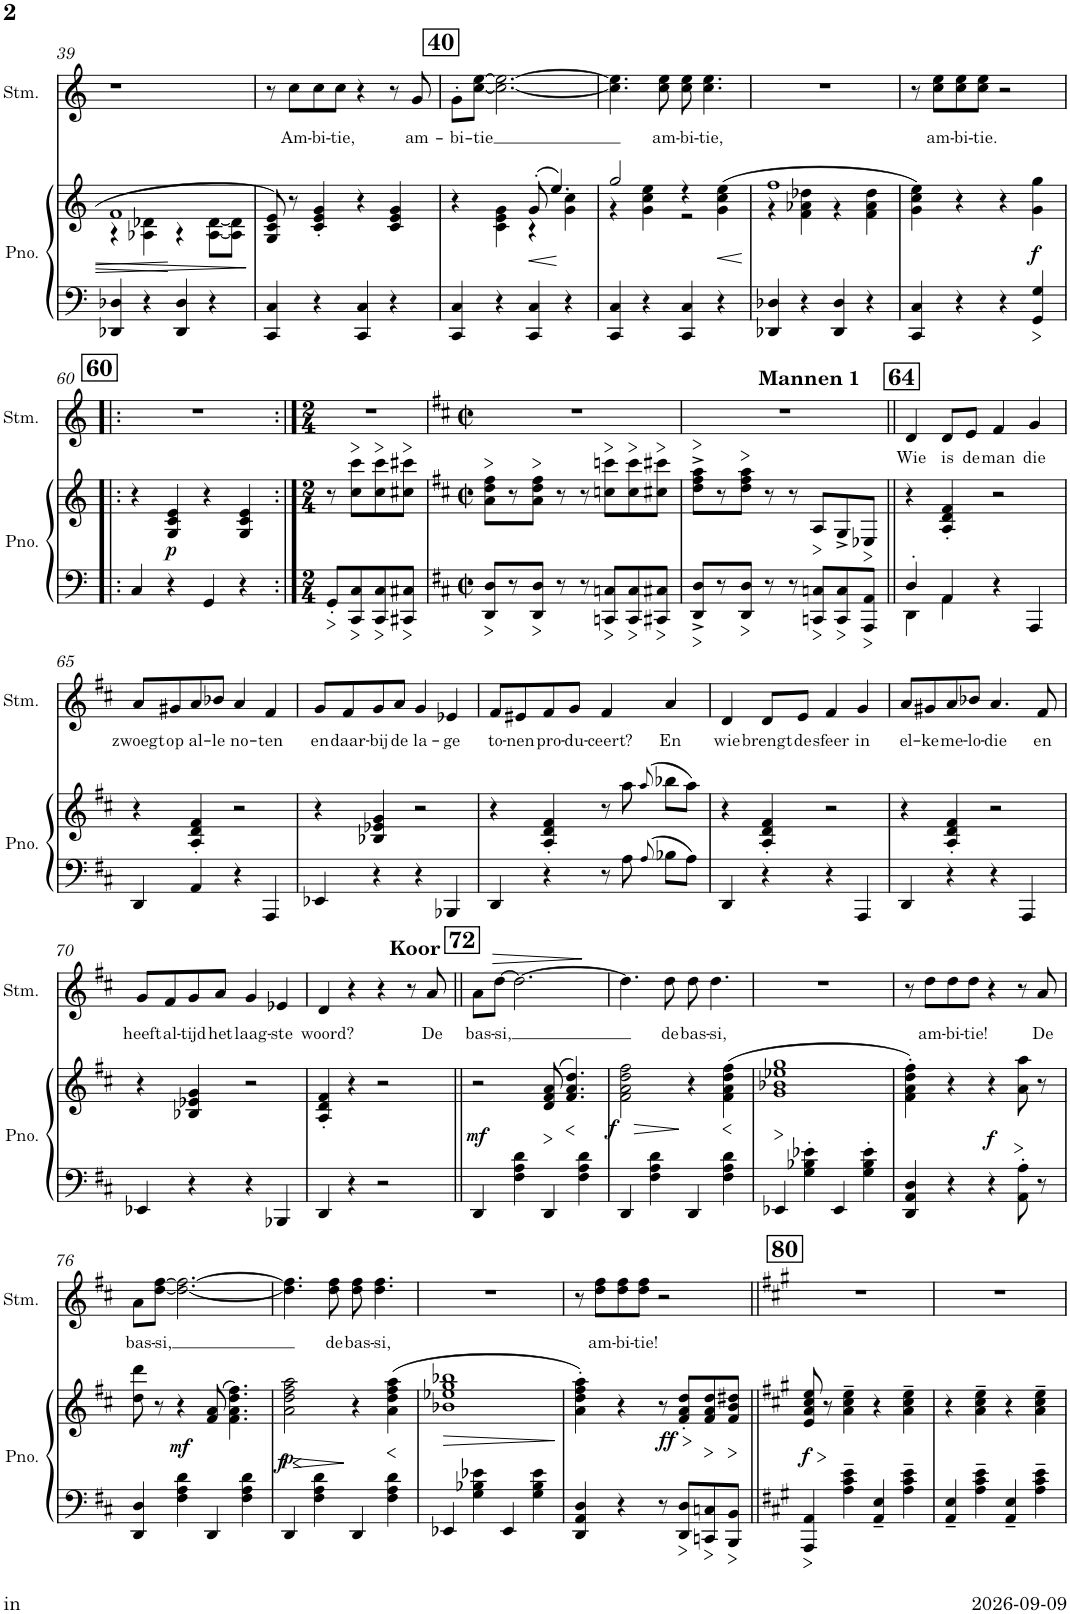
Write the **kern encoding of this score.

**kern	**kern	**dynam	**kern	**text	**dynam	**kern	**kern	**kern	**kern
*part6	*part6	*part6	*part5	*part5	*part5	*part4	*part3	*part2	*part1
*staff7	*staff6	*staff6/7	*staff5	*staff5	*staff5	*staff4	*staff3	*staff2	*staff1
*I"Piano	*	*	*I"Stem	*	*	*I"Vrouwen 2	*I"Mannen 2	*I"Vrouwen 1	*I"Mannen 1
*I'Pno.	*	*	*I'Stm.	*	*	*I'V2	*I'M2	*I'V1	*I'M1
!!LO:PB:g=z
*clefF4	*clefG2	*	*clefG2	*	*	*clefG2	*clefG2	*clefG2	*clefG2
*	*	*	*Trd5c9	*	*	*Trd5c9	*Trd5c9	*Trd5c9	*Trd5c9
*k[]	*k[]	*	*k[]	*	*	*k[]	*k[]	*k[]	*k[]
*M2/2	*M2/2	*	*M2/2	*	*	*M2/2	*M2/2	*M2/2	*M2/2
*met(c|)	*met(c|)	*	*met(c|)	*	*	*met(c|)	*met(c|)	*met(c|)	*met(c|)
=39	=39	=39	=39	=39	=39	=39	=39	=39	=39
*	*^	*	*	*	*	*	*	*	*
4DD-X/ 4D-X/	1f	4r	.	1r	.	.	1r	1r	1r	1r
4r	.	4A-X\ 4d-X\	.	.	.	.	.	.	.	.
4DD-/ 4D-/	.	4r	.	.	.	.	.	.	.	.
4r	.	[8A-\ [8d-\L	.	.	.	.	.	.	.	.
.	.	8A-\] 8d-\]J	.	.	.	.	.	.	.	.
*	*v	*v	*	*	*	*	*	*	*	*
=40	=40	=40	=40	=40	=40	=40	=40	=40	=40
4CC/ 4C/	8G/ 8c/ 8e/	.	8r	.	.	1r	1r	1r	1r
!	!	!	!	!LO:LY:b	!	!	!	!	!
.	8r	.	8cc\L	Am-	.	.	.	.	.
!	!	!	!	!LO:LY:b	!	!	!	!	!
4r	4c/' 4e/' 4g/'	.	8cc\	-bi-	.	.	.	.	.
!	!	!	!	!LO:LY:b	!	!	!	!	!
.	.	.	8cc\J	-tie,	.	.	.	.	.
4CC/ 4C/	4r	.	4r	.	.	.	.	.	.
4r	4c/ 4e/ 4g/	.	8r	.	.	.	.	.	.
!	!	!	!	!LO:LY:b	!	!	!	!	!
.	.	.	8g/	am-	.	.	.	.	.
!!LO:REH:place=s1:a:B:cj:fs=14:t=40
=41	=41	=41	=41	=41	=41	=41	=41	=41	=41
*	*^	*	*	*	*	*	*	*	*
!	!	!	!	!	!LO:LY:b	!	!	!	!	!
4CC/ 4C/	4r	2ryy	.	8g'\L	-bi-	.	1r	1r	1r	1r
!	!	!	!	!	!LO:LY:b	!	!	!	!	!
.	.	.	.	[<8cc\ [>8ee\J	-tie	.	.	.	.	.
4r	4c\ 4e\ 4g\	.	.	2.cc\_ 2.ee\_	.	.	.	.	.	.
!	!	!	!LO:HP:b	!	!	!	!	!	!	!
4CC/ 4C/	(>8g'/	4r	<	.	.	.	.	.	.	.
.	4.ee/)	.	.	.	.	.	.	.	.	.
4r	.	4g\ 4cc\	.	.	.	.	.	.	.	.
=42	=42	=42	=42	=42	=42	=42	=42	=42	=42	=42
4CC/ 4C/	2gg/	4r	.	4.cc\] 4.ee\]	.	.	1r	1r	1r	1r
4r	.	4g\ 4cc\ 4ee\	.	.	.	.	.	.	.	.
!	!	!	!	!	!LO:LY:b	!	!	!	!	!
.	.	.	.	8cc\ 8ee\	am-	.	.	.	.	.
!	!	!	!	!	!LO:LY:b	!	!	!	!	!
4CC/ 4C/	4r	2r	.	8cc\ 8ee\	-bi-	.	.	.	.	.
!	!	!	!	!	!LO:LY:b	!	!	!	!	!
.	.	.	.	4.cc\ 4.ee\	-tie,	.	.	.	.	.
!	!	!	!LO:HP:b	!	!	!	!	!	!	!
4r	(>4g\ 4cc\ 4ee\	.	<	.	.	.	.	.	.	.
*	*v	*v	*	*	*	*	*	*	*	*
.	.	[	.	.	.	.	.	.	.
=43	=43	=43	=43	=43	=43	=43	=43	=43	=43
*	*^	*	*	*	*	*	*	*	*
4DD-X/ 4D-X/	1ff	4r	.	1r	.	.	1r	1r	1r	1r
4r	.	4f\ 4a-X\ 4dd-X\	.	.	.	.	.	.	.	.
4DD-/ 4D-/	.	4r	.	.	.	.	.	.	.	.
4r	.	4f\ 4a-\ 4dd-\	.	.	.	.	.	.	.	.
*	*v	*v	*	*	*	*	*	*	*	*
=44	=44	=44	=44	=44	=44	=44	=44	=44	=44
4CC/ 4C/	4g\ 4cc\ 4ee\)	.	8r	.	.	1r	1r	1r	1r
!	!	!	!	!LO:LY:b	!	!	!	!	!
.	.	.	8cc\ 8ee\L	am-	.	.	.	.	.
!	!	!	!	!LO:LY:b	!	!	!	!	!
4r	4r	.	8cc\ 8ee\	-bi-	.	.	.	.	.
!	!	!	!	!LO:LY:b	!	!	!	!	!
.	.	.	8cc\ 8ee\J	-tie.	.	.	.	.	.
4r	4r	.	2r	.	.	.	.	.	.
!	!	!LO:DY:n=1:b	!	!	!	!	!	!	!
4GG/ 4G/	4g\ 4gg\	[ f	.	.	.	.	.	.	.
!!LO:LB:g=z
!!LO:REH:place=s1:a:B:cj:fs=14:t=60
=60!|:	=60!|:	=60!|:	=60!|:	=60!|:	=60!|:	=60!|:	=60!|:	=60!|:	=60!|:
4C/	4r	.	1r	.	.	1r	1r	1r	1r
!	!	!LO:DY:b	!	!	!	!	!	!	!
4r	4G/ 4c/ 4e/	p	.	.	.	.	.	.	.
4GG/	4r	.	.	.	.	.	.	.	.
4r	4G/ 4c/ 4e/	.	.	.	.	.	.	.	.
=61:|!	=61:|!	=61:|!	=61:|!	=61:|!	=61:|!	=61:|!	=61:|!	=61:|!	=61:|!
*M2/4	*M2/4	*	*M2/4	*	*	*M2/4	*M2/4	*M2/4	*M2/4
8GG'/L	8r	.	2r	.	.	2r	2r	2r	2r
!	!	!LO:HP:b	!	!	!	!	!	!	!
8CC/ 8C/	8cc\ 8ccc\L	>	.	.	.	.	.	.	.
!	!	!LO:HP:n=1:b	!	!	!	!	!	!	!
8CC/ 8C/	8cc\ 8ccc\	] >	.	.	.	.	.	.	.
!	!	!LO:HP:n=1:b	!	!	!	!	!	!	!
8CC#X/ 8C#X/J	8cc#X\ 8ccc#X\J	] >	.	.	.	.	.	.	.
.	.	]	.	.	.	.	.	.	.
=62	=62	=62	=62	=62	=62	=62	=62	=62	=62
*k[f#c#]	*k[f#c#]	*	*k[f#c#]	*	*	*k[f#c#]	*k[f#c#]	*k[f#c#]	*k[f#c#]
*M2/2	*M2/2	*	*M2/2	*	*	*M2/2	*M2/2	*M2/2	*M2/2
*met(c|)	*met(c|)	*	*met(c|)	*	*	*met(c|)	*met(c|)	*met(c|)	*met(c|)
!	!	!LO:HP:b	!	!	!	!	!	!	!
8DD/ 8D/L	8a\ 8dd\ 8ff#\L	>	1r	.	.	1r	1r	1r	1r
8r	8r	.	.	.	.	.	.	.	.
!	!	!LO:HP:n=1:b	!	!	!	!	!	!	!
8DD/ 8D/J	8a\ 8dd\ 8ff#\J	] >	.	.	.	.	.	.	.
8r	8r	.	.	.	.	.	.	.	.
8r	8r	.	.	.	.	.	.	.	.
!	!	!LO:HP:n=1:b	!	!	!	!	!	!	!
8CCn/ 8Cn/L	8ccn\ 8cccn\L	] >	.	.	.	.	.	.	.
!	!	!LO:HP:n=1:b	!	!	!	!	!	!	!
8CC/ 8C/	8cc\ 8ccc\	] >	.	.	.	.	.	.	.
!	!	!LO:HP:n=1:b	!	!	!	!	!	!	!
8CC#X/ 8C#X/J	8cc#X\ 8ccc#X\J	] >	.	.	.	.	.	.	.
.	.	]	.	.	.	.	.	.	.
=63	=63	=63	=63	=63	=63	=63	=63	=63	=63
!	!	!LO:HP:b	!	!	!	!	!	!	!
8DD/^ 8D/^L	8dd\^ 8ff#\^ 8aa\^L	>	1r	.	.	1r	1r	1r	1r
8r	8r	.	.	.	.	.	.	.	.
!	!	!LO:HP:n=1:b	!	!	!	!	!	!	!
8DD/ 8D/J	8dd\ 8ff#\ 8aa\J	] >	.	.	.	.	.	.	.
8r	8r	.	.	.	.	.	.	.	.
8r	8r	.	.	.	.	.	.	.	.
!	!	!LO:HP:n=1:b	!	!	!	!	!	!	!
8CCn/ 8Cn/L	8A/L	] >	.	.	.	.	.	.	.
8CC/ 8C/	8G^/	.	.	.	.	.	.	.	.
!	!	!LO:HP:b=2	!	!	!	!	!	!	!
!	!	!LO:HP:n=1:b	!	!	!	!	!	!	!
8AAA/ 8AA/J	8E-X/J	> ] >	.	.	.	.	.	.	.
!!LO:REH:place=s1:a:B:cj:fs=14:t=64
=64||	=64||	=64||	=64||	=64||	=64||	=64||	=64||	=64||	=64||
*^	*	*	*	*	*	*	*	*	*
!	!	!	!	!	!	!	!	!	!	!LO:TX:a:B:t=Mannen 1
!	!	!	!	!	!LO:LY:b	!	!	!	!	!
4D'/	4DD\	4r	.	4d/	Wie	.	1r	1r	1r	1r
!	!	!	!	!	!LO:LY:b	!	!	!	!	!
4AA/	4AA\	4A/' 4d/' 4f#/'	.	8d/L	is	.	.	.	.	.
!	!	!	!	!	!LO:LY:b	!	!	!	!	!
.	.	.	.	8e/J	de	.	.	.	.	.
!	!	!	!	!	!LO:LY:b	!	!	!	!	!
4r	2ryy	2r	.	4f#/	man	.	.	.	.	.
!	!	!	!	!	!LO:LY:b	!	!	!	!	!
4AAA/	.	.	.	4g/	die	.	.	.	.	.
*v	*v	*	*	*	*	*	*	*	*	*
!!LO:LB:g=z
=65	=65	=65	=65	=65	=65	=65	=65	=65	=65
!	!	!	!	!LO:LY:b	!	!	!	!	!
4DD/	4r	.	8a/L	zwoegt	.	1r	1r	1r	1r
!	!	!	!	!LO:LY:b	!	!	!	!	!
.	.	.	8g#X/	op	.	.	.	.	.
!	!	!	!	!LO:LY:b	!	!	!	!	!
4AA/	4A/' 4d/' 4f#/'	.	8a/	al-	.	.	.	.	.
!	!	!	!	!LO:LY:b	!	!	!	!	!
.	.	.	8b-X/J	-le	.	.	.	.	.
!	!	!	!	!LO:LY:b	!	!	!	!	!
4r	2r	.	4a/	no-	.	.	.	.	.
!	!	!	!	!LO:LY:b	!	!	!	!	!
4AAA/	.	.	4f#/	-ten	.	.	.	.	.
=66	=66	=66	=66	=66	=66	=66	=66	=66	=66
!	!	!	!	!LO:LY:b	!	!	!	!	!
4EE-X/	4r	.	8g/L	en	.	1r	1r	1r	1r
!	!	!	!	!LO:LY:b	!	!	!	!	!
.	.	.	8f#/	daar-	.	.	.	.	.
!	!	!	!	!LO:LY:b	!	!	!	!	!
4r	4B-X/ 4e-X/ 4g/	.	8g/	-bij	.	.	.	.	.
!	!	!	!	!LO:LY:b	!	!	!	!	!
.	.	.	8a/J	de	.	.	.	.	.
!	!	!	!	!LO:LY:b	!	!	!	!	!
4r	2r	.	4g/	la-	.	.	.	.	.
!	!	!	!	!LO:LY:b	!	!	!	!	!
4BBB-X/	.	.	4e-X/	-ge	.	.	.	.	.
=67	=67	=67	=67	=67	=67	=67	=67	=67	=67
!	!	!	!	!LO:LY:b	!	!	!	!	!
4DD/	4r	.	8f#/L	to-	.	1r	1r	1r	1r
!	!	!	!	!LO:LY:b	!	!	!	!	!
.	.	.	8e#X/	-nen	.	.	.	.	.
!	!	!	!	!LO:LY:b	!	!	!	!	!
4r	4A/' 4d/' 4f#/'	.	8f#/	pro-	.	.	.	.	.
!	!	!	!	!LO:LY:b	!	!	!	!	!
.	.	.	8g/J	-du-	.	.	.	.	.
!	!	!	!	!LO:LY:b	!	!	!	!	!
8r	8r	.	4f#/	-ceert?	.	.	.	.	.
8A\	8aa\	.	.	.	.	.	.	.	.
8qA/	(8qaa/	.	.	.	.	.	.	.	.
!	!	!	!	!LO:LY:b	!	!	!	!	!
8B-X\L	8bb-X\L	.	4a/	En	.	.	.	.	.
8A\J	8aa\J)	.	.	.	.	.	.	.	.
=68	=68	=68	=68	=68	=68	=68	=68	=68	=68
!	!	!	!	!LO:LY:b	!	!	!	!	!
4DD/	4r	.	4d/	wie	.	1r	1r	1r	1r
!	!	!	!	!LO:LY:b	!	!	!	!	!
4r	4A/' 4d/' 4f#/'	.	8d/L	brengt	.	.	.	.	.
!	!	!	!	!LO:LY:b	!	!	!	!	!
.	.	.	8e/J	de	.	.	.	.	.
!	!	!	!	!LO:LY:b	!	!	!	!	!
4r	2r	.	4f#/	sfeer	.	.	.	.	.
!	!	!	!	!LO:LY:b	!	!	!	!	!
4AAA/	.	.	4g/	in	.	.	.	.	.
=69	=69	=69	=69	=69	=69	=69	=69	=69	=69
!	!	!	!	!LO:LY:b	!	!	!	!	!
4DD/	4r	.	8a/L	el-	.	1r	1r	1r	1r
!	!	!	!	!LO:LY:b	!	!	!	!	!
.	.	.	8g#X/	-ke	.	.	.	.	.
!	!	!	!	!LO:LY:b	!	!	!	!	!
4r	4A/' 4d/' 4f#/'	.	8a/	me-	.	.	.	.	.
!	!	!	!	!LO:LY:b	!	!	!	!	!
.	.	.	8b-X/J	-lo-	.	.	.	.	.
!	!	!	!	!LO:LY:b	!	!	!	!	!
4r	2r	.	4.a/	-die	.	.	.	.	.
4AAA/	.	.	.	.	.	.	.	.	.
!	!	!	!	!LO:LY:b	!	!	!	!	!
.	.	.	8f#/	en	.	.	.	.	.
!!LO:LB:g=z
=70	=70	=70	=70	=70	=70	=70	=70	=70	=70
!	!	!	!	!LO:LY:b	!	!	!	!	!
4EE-X/	4r	.	8g/L	heeft	.	1r	1r	1r	1r
!	!	!	!	!LO:LY:b	!	!	!	!	!
.	.	.	8f#/	al-	.	.	.	.	.
!	!	!	!	!LO:LY:b	!	!	!	!	!
4r	4B-X/ 4e-X/ 4g/	.	8g/	-tijd	.	.	.	.	.
!	!	!	!	!LO:LY:b	!	!	!	!	!
.	.	.	8a/J	het	.	.	.	.	.
!	!	!	!	!LO:LY:b	!	!	!	!	!
4r	2r	.	4g/	laag-	.	.	.	.	.
!	!	!	!	!LO:LY:b	!	!	!	!	!
4BBB-X/	.	.	4e-X/	-ste	.	.	.	.	.
=71	=71	=71	=71	=71	=71	=71	=71	=71	=71
!	!	!	!	!LO:LY:b	!	!	!	!	!
*	*	*	*	*	*	*	*	*	*^
4DD/	4A/' 4d/' 4f#/'	.	4d/	woord?	.	1r	1r	1r	1r	2..ryy
4r	4r	.	4r	.	.	.	.	.	.	.
2r	2r	.	4r	.	.	.	.	.	.	.
.	.	.	8r	.	.	.	.	.	.	.
!	!	!	!	!	!	!	!	!	!	!LO:TX:a:B:t=Koor
!	!	!	!	!LO:LY:b	!	!	!	!	!	!
.	.	.	8a/	De	.	.	.	.	.	8ryy
!!LO:REH:place=s1:a:B:cj:fs=14:t=72
=72||	=72||	=72||	=72||	=72||	=72||	=72||	=72||	=72||	=72||	=72||
!	!	!LO:DY:a=2	!	!LO:LY:b	!	!	!	!	!	!
*	*	*	*	*	*	*	*	*	*v	*v
4DD/	2r	mf	8a\L	bas-	.	1r	1r	1r	1r
!	!	!	!	!LO:LY:b	!LO:HP:b	!	!	!	!
.	.	.	[>8dd\J	-si,	>	.	.	.	.
4F#\ 4A\ 4d\	.	.	2.dd\_	.	.	.	.	.	.
!	!	!LO:HP:n=1:b	!	!	!	!	!	!	!
4DD/	(>8d/ 8f#/ 8a/	] >	.	.	.	.	.	.	.
!	!	!LO:HP:n=1:b	!	!	!	!	!	!	!
.	4.f#/ 4.a/ 4.dd/)	] <	.	.	.	.	.	.	.
4F#\ 4A\ 4d\	.	.	.	.	.	.	.	.	.
.	.	.	.	.	]	.	.	.	.
=73	=73	=73	=73	=73	=73	=73	=73	=73	=73
!	!	!LO:HP:b	!	!	!	!	!	!	!
!	!	!LO:DY:n=1:b	!	!	!	!	!	!	!
4DD/	2f#\ 2a\ 2dd\ 2ff#\	> f	4.dd\]	.	.	1r	1r	1r	1r
4F#\ 4A\ 4d\	.	.	.	.	.	.	.	.	.
!	!	!	!	!LO:LY:b	!	!	!	!	!
.	.	.	8dd\	de	.	.	.	.	.
!	!	!	!	!LO:LY:b	!	!	!	!	!
4DD/	4r	.	8dd\	bas-	.	.	.	.	.
!	!	!	!	!LO:LY:b	!	!	!	!	!
.	.	.	4.dd\	-si,	.	.	.	.	.
!	!	!LO:HP:n=1:b	!	!	!	!	!	!	!
4F#\ 4A\ 4d\	(>4f#\ 4a\ 4dd\ 4ff#\	[ ] <	.	.	.	.	.	.	.
.	.	[	.	.	.	.	.	.	.
=74	=74	=74	=74	=74	=74	=74	=74	=74	=74
!	!	!LO:HP:b	!	!	!	!	!	!	!
*	*^	*	*	*	*	*	*	*	*
4EE-X/	1ee-X 1gg	1g 1b-X	>	1r	.	.	1r	1r	1r	1r
4G\' 4B-X\' 4e-X\'	.	.	.	.	.	.	.	.	.	.
4EE-/	.	.	.	.	.	.	.	.	.	.
4G\' 4B-\' 4e-\'	.	.	.	.	.	.	.	.	.	.
*	*v	*v	*	*	*	*	*	*	*	*
=75	=75	=75	=75	=75	=75	=75	=75	=75	=75
4DD/ 4AA/ 4D/	4f#\' 4a\' 4dd\' 4ff#\')	.	8r	.	.	1r	1r	1r	1r
!	!	!	!	!LO:LY:b	!	!	!	!	!
.	.	.	8dd\L	am-	.	.	.	.	.
!	!	!	!	!LO:LY:b	!	!	!	!	!
4r	4r	.	8dd\	-bi-	.	.	.	.	.
!	!	!	!	!LO:LY:b	!	!	!	!	!
.	.	.	8dd\J	-tie!	.	.	.	.	.
!	!	!LO:DY:b	!	!	!	!	!	!	!
4r	4r	f	4r	.	.	.	.	.	.
!	!	!LO:HP:n=1:b	!	!	!	!	!	!	!
8AA\' 8A\'	8a\ 8aa\	] >	8r	.	.	.	.	.	.
!	!	!	!	!LO:LY:b	!	!	!	!	!
8r	8r	.	8a/	De	.	.	.	.	.
.	.	]	.	.	.	.	.	.	.
!!LO:LB:g=z
=76	=76	=76	=76	=76	=76	=76	=76	=76	=76
!	!	!	!	!LO:LY:b	!	!	!	!	!
4DD/ 4D/	8dd\ 8ddd\	.	8a\L	bas-	.	1r	1r	1r	1r
!	!	!	!	!LO:LY:b	!	!	!	!	!
.	8r	.	[<8dd\ [>8ff#\J	-si,	.	.	.	.	.
!	!	!LO:HP:b=2	!	!	!	!	!	!	!
!	!	!LO:DY:n=1:a=2	!	!	!	!	!	!	!
4F#\ 4A\ 4d\	4r	> mf	2.dd\_ 2.ff#\_	.	.	.	.	.	.
4DD/	(>8f#/ 8a/	.	.	.	.	.	.	.	.
!	!	!LO:HP:n=1:b	!	!	!	!	!	!	!
!	!	!LO:DY:n=2:b	!	!	!	!	!	!	!
.	4.f#\ 4.a\ 4.dd\ 4.ff#\)	] < f	.	.	.	.	.	.	.
4F#\ 4A\ 4d\	.	.	.	.	.	.	.	.	.
=77	=77	=77	=77	=77	=77	=77	=77	=77	=77
!	!	!LO:DY:b	!	!	!	!	!	!	!
4DD/	2a\ 2dd\ 2ff#\ 2aa\	p	4.dd\] 4.ff#\]	.	.	1r	1r	1r	1r
4F#\ 4A\ 4d\	.	.	.	.	.	.	.	.	.
!	!	!	!	!LO:LY:b	!	!	!	!	!
.	.	.	8dd\ 8ff#\	de	.	.	.	.	.
!	!	!	!	!LO:LY:b	!	!	!	!	!
4DD/	4r	[	8dd\ 8ff#\	bas-	.	.	.	.	.
!	!	!	!	!LO:LY:b	!	!	!	!	!
.	.	.	4.dd\ 4.ff#\	-si,	.	.	.	.	.
!	!	!LO:HP:n=1:b	!	!	!	!	!	!	!
4F#\ 4A\ 4d\	(>4a\ 4dd\ 4ff#\ 4aa\	] <	.	.	.	.	.	.	.
=78	=78	=78	=78	=78	=78	=78	=78	=78	=78
!	!	!LO:HP:b	!	!	!	!	!	!	!
*	*^	*	*	*	*	*	*	*	*
4EE-X/	1ee-X 1gg 1bb-X	1b-X	>	1r	.	.	1r	1r	1r	1r
4G\ 4B-X\ 4e-X\	.	.	.	.	.	.	.	.	.	.
4EE-/	.	.	.	.	.	.	.	.	.	.
4G\ 4B-\ 4e-\	.	.	.	.	.	.	.	.	.	.
*	*v	*v	*	*	*	*	*	*	*	*
.	.	[	.	.	.	.	.	.	.
=79	=79	=79	=79	=79	=79	=79	=79	=79	=79
4DD/ 4AA/ 4D/	4a\' 4dd\' 4ff#\' 4aa\')	.	8r	.	.	1r	1r	1r	1r
!	!	!	!	!LO:LY:b	!	!	!	!	!
.	.	.	8dd\ 8ff#\L	am-	.	.	.	.	.
!	!	!	!	!LO:LY:b	!	!	!	!	!
4r	4r	.	8dd\ 8ff#\	-bi-	.	.	.	.	.
!	!	!	!	!LO:LY:b	!	!	!	!	!
.	.	.	8dd\ 8ff#\J	-tie!	.	.	.	.	.
8r	8r	.	2r	.	.	.	.	.	.
!	!	!LO:HP:n=1:b	!	!	!	!	!	!	!
!	!	!LO:DY:n=1:b	!	!	!	!	!	!	!
8DD/ 8D/L	8f#/' 8a/' 8dd/'L	] > ff	.	.	.	.	.	.	.
!	!	!LO:HP:n=1:b	!	!	!	!	!	!	!
8CCn/ 8Cn/	8f#/ 8a/ 8dd/	] >	.	.	.	.	.	.	.
!	!	!LO:HP:n=1:b	!	!	!	!	!	!	!
8BBB/ 8BB/J	8f#/ 8b/ 8dd#X/J	] >	.	.	.	.	.	.	.
.	.	]	.	.	.	.	.	.	.
!!LO:REH:place=s1:a:B:cj:fs=14:t=80
=80||	=80||	=80||	=80||	=80||	=80||	=80||	=80||	=80||	=80||
*k[f#c#g#]	*k[f#c#g#]	*	*k[f#c#g#]	*	*	*k[f#c#g#]	*k[f#c#g#]	*k[f#c#g#]	*k[f#c#g#]
!	!	!LO:DY:b	!	!	!	!	!	!	!
4AAA/ 4AA/	8e/ 8a/ 8cc#/ 8ee/	f	1r	.	.	1r	1r	1r	1r
.	8r	.	.	.	.	.	.	.	.
4A\~ 4c#\~ 4e\~	4a\~ 4cc#\~ 4ee\~	.	.	.	.	.	.	.	.
4AA/~ 4E/~	4r	.	.	.	.	.	.	.	.
4A\~ 4c#\~ 4e\~	4a\~ 4cc#\~ 4ee\~	.	.	.	.	.	.	.	.
=81	=81	=81	=81	=81	=81	=81	=81	=81	=81
4AA/~ 4E/~	4r	.	1r	.	.	1r	1r	1r	1r
4A\~ 4c#\~ 4e\~	4a\~ 4cc#\~ 4ee\~	.	.	.	.	.	.	.	.
4AA/~ 4E/~	4r	.	.	.	.	.	.	.	.
4A\~ 4c#\~ 4e\~	4a\~ 4cc#\~ 4ee\~	.	.	.	.	.	.	.	.
=	=	=	=	=	=	=	=	=	=
*-	*-	*-	*-	*-	*-	*-	*-	*-	*-
